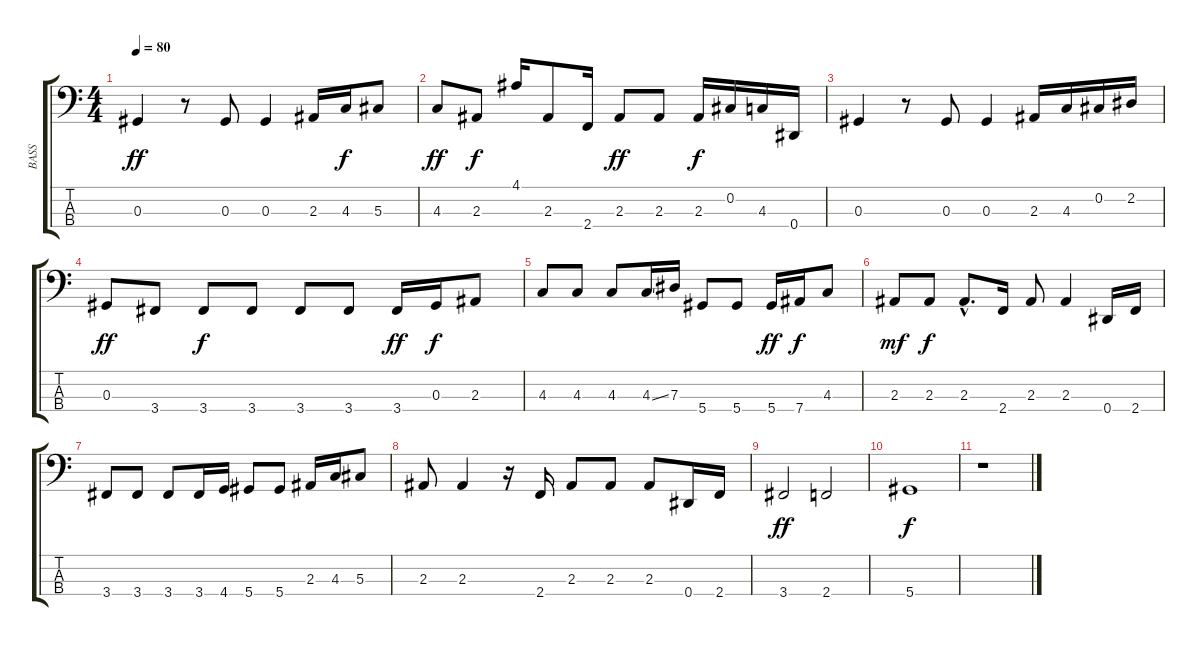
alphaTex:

\track ("BASS" "BASS") {instrument electricbasspick}
\staff {score tabs}
\tuning (Gb2 Db2 Ab1 Eb1) {hide}
\ts (4 4)
\tempo 80
\clef f4
\ks c
0.3.4{dy ff} r.8 0.3.8 0.3.4 2.3.16 4.3.16{dy f} 5.3.8 |
4.3.8{dy ff} 2.3.8{dy f} 4.1.16 2.3.8 2.4.16 2.3.8{dy ff} 2.3.8 2.3.16{dy f} 0.2.16 4.3.16 0.4.16 |
0.3.4 r.8 0.3.8 0.3.4 2.3.16 4.3.16 0.2.16 2.2.16 |
0.3.8{dy ff} 3.4.8 3.4.8{dy f} 3.4.8 3.4.8 3.4.8 3.4.16{dy ff} 0.3.16{dy f} 2.3.8 |
4.3.8 4.3.8 4.3.8 4.3{ss}.16 7.3.16 5.4.8 5.4.8 5.4.16{dy ff} 7.4.16{dy f} 4.3.8 |
2.3.8{dy mf} 2.3.8{dy f} 2.3{hac}.8{d} 2.4.16 2.3.8 2.3.4 0.4.16 2.4.16 |
3.4.8 3.4.8 3.4.8 3.4.16 4.4.16 5.4.8 5.4.8 2.3.16 4.3.16 5.3.8 |
2.3.8 2.3.4 r.16 2.4.16 2.3.8 2.3.8 2.3.8 0.4.16 2.4.16 |
3.4.2{dy ff} 2.4.2 |
5.4.1{dy f} |
r.1
